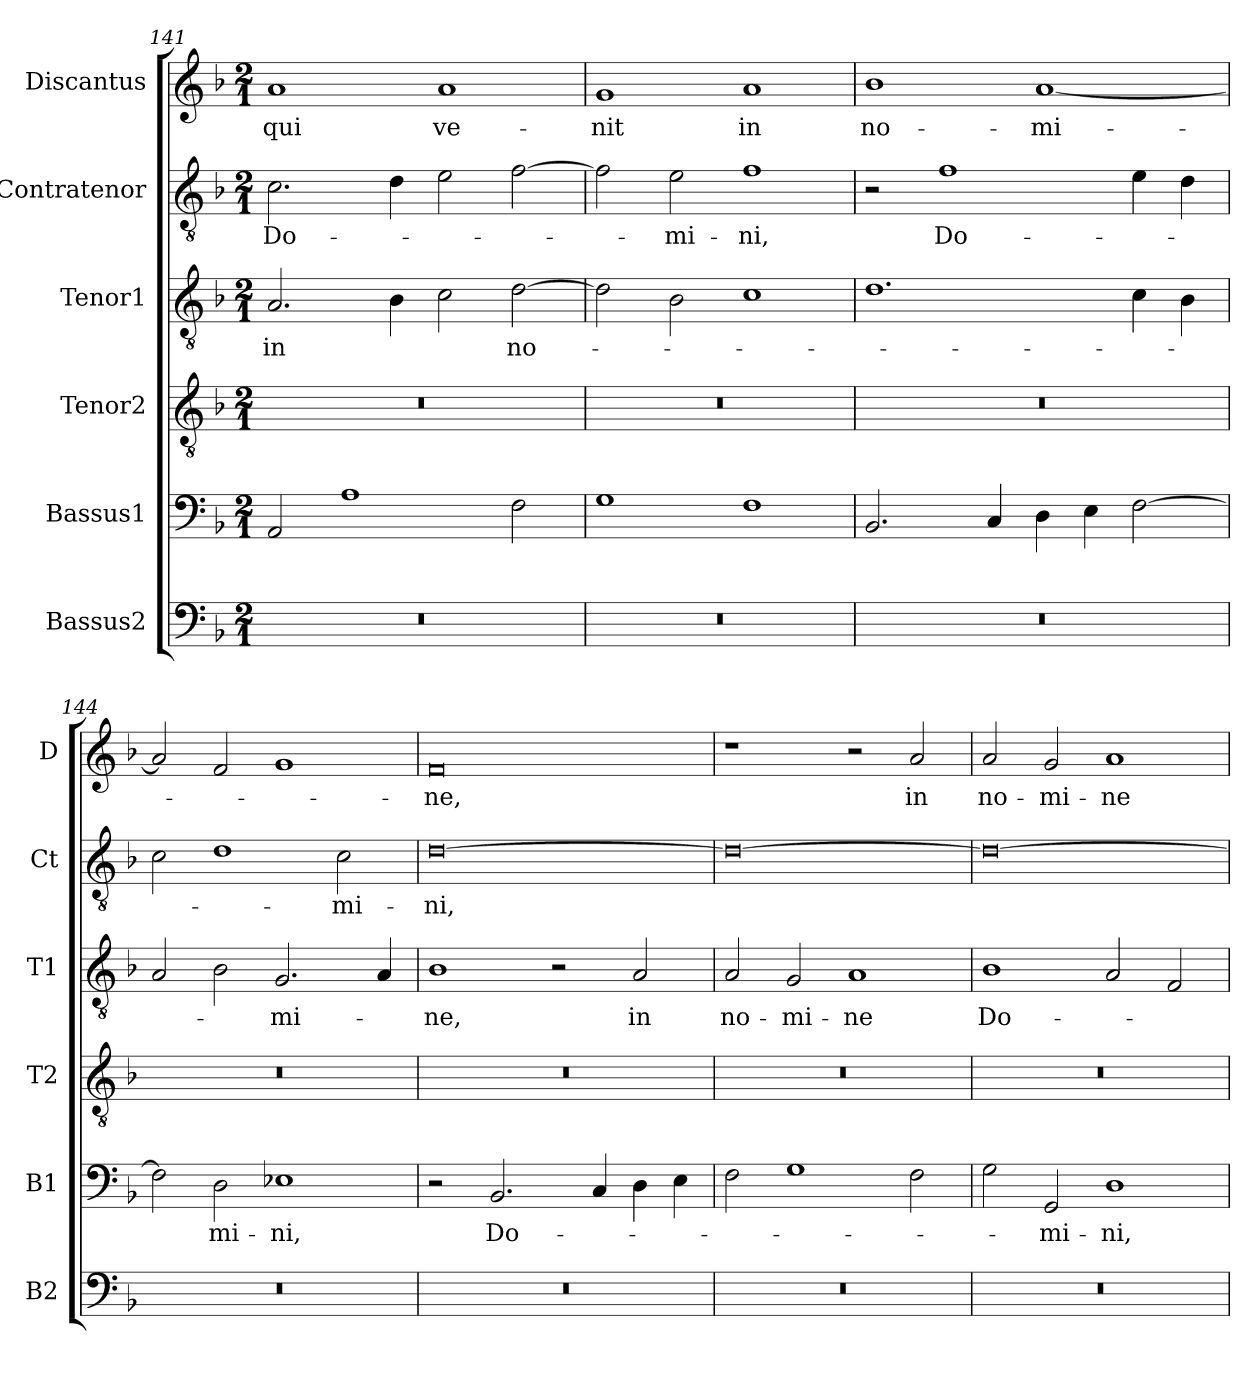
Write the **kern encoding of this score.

**kern	**kern	**text	**kern	**kern	**text	**kern	**text	**kern	**text
*part6	*part5	*part5	*part4	*part3	*part3	*part2	*part2	*part1	*part1
*staff6	*staff5	*staff5	*staff4	*staff3	*staff3	*staff2	*staff2	*staff1	*staff1
*I"Bassus2	*I"Bassus1	*	*I"Tenor2	*I"Tenor1	*	*I"Contratenor	*	*I"Discantus	*
*I'B2	*I'B1	*	*I'T2	*I'T1	*	*I'Ct	*	*I'D	*
*clefF4	*clefF4	*	*clefGv2	*clefGv2	*	*clefGv2	*	*clefG2	*
*k[b-]	*k[b-]	*	*k[b-]	*k[b-]	*	*k[b-]	*	*k[b-]	*
*M2/1	*M2/1	*	*M2/1	*M2/1	*	*M2/1	*	*M2/1	*
=141	=141	=141	=141	=141	=141	=141	=141	=141	=141
0r	2AA/	.	0r	2.A/	in	2.c\	Do-	1a	-qui
.	1A	.	.	.	.	.	.	.	.
.	.	.	.	4B-\	.	4d\	.	.	.
.	.	.	.	2c\	.	2e\	.	1a	ve-
.	2F\	.	.	[2d\	no-	[2f\	.	.	.
=142	=142	=142	=142	=142	=142	=142	=142	=142	=142
0r	1G	.	0r	2d\]	.	2f\]	.	1g	-nit
.	.	.	.	2B-\	.	2e\	-mi-	.	.
.	1F	.	.	1c	.	1f	-ni,	1a	in
=143	=143	=143	=143	=143	=143	=143	=143	=143	=143
0r	2.BB-/	.	0r	1.d	.	2r	.	1b-	no-
.	.	.	.	.	.	1f	Do-	.	.
.	4C/	.	.	.	.	.	.	.	.
.	4D\	.	.	.	.	.	.	[1a	-mi-
.	4E\	.	.	.	.	.	.	.	.
.	[2F\	.	.	4c\	.	4e\	.	.	.
.	.	.	.	4B-\	.	4d\	.	.	.
=144	=144	=144	=144	=144	=144	=144	=144	=144	=144
0r	2F\]	.	0r	2A/	.	2c\	.	2a/]	.
.	2D\	-mi-	.	2B-\	.	1d	.	2f/	.
.	1E-X	-ni,	.	2.G/	-mi-	.	.	1g	.
.	.	.	.	.	.	2c\	-mi-	.	.
.	.	.	.	4A/	.	.	.	.	.
=145	=145	=145	=145	=145	=145	=145	=145	=145	=145
0r	2r	.	0r	1B-	-ne,	[0d	-ni,	0f	-ne,
.	2.BB-/	Do-	.	.	.	.	.	.	.
.	.	.	.	2r	.	.	.	.	.
.	4C/	.	.	.	.	.	.	.	.
.	4D\	.	.	2A/	in	.	.	.	.
.	4E\	.	.	.	.	.	.	.	.
=146	=146	=146	=146	=146	=146	=146	=146	=146	=146
0r	2F\	.	0r	2A/	no-	0d_	.	1r	.
.	1G	.	.	2G/	-mi-	.	.	.	.
.	.	.	.	1A	-ne	.	.	2r	.
.	2F\	.	.	.	.	.	.	2a/	in
=147	=147	=147	=147	=147	=147	=147	=147	=147	=147
0r	2G\	.	0r	1B-	Do-	0d_	.	2a/	no-
.	2GG/	-mi-	.	.	.	.	.	2g/	-mi-
.	1D	-ni,	.	2A/	.	.	.	1a	-ne
.	.	.	.	2F/	.	.	.	.	.
=	=	=	=	=	=	=	=	=	=
*-	*-	*-	*-	*-	*-	*-	*-	*-	*-
